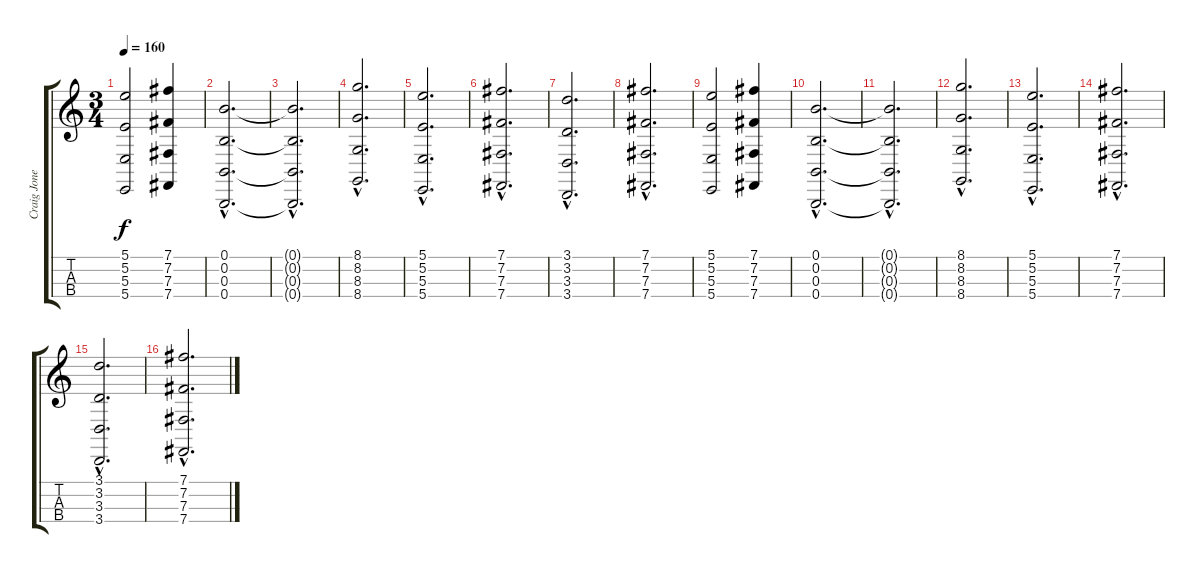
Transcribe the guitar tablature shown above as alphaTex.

\track ("Craig Jones Crystal" "Craig Jone") {instrument fx3crystal}
\staff {score tabs}
\tuning (B4 B3 B2 B1) {hide}
\ts (3 4)
\tempo 160
\clef g2
\ks c
(5.1 5.2 5.3 5.4).2{dy f} (7.1 7.2 7.3 7.4).4 |
(0.1{hac} 0.2{hac} 0.3{hac} 0.4{hac}).2{d} |
(0.1{hac t} 0.2{hac t} 0.3{hac t} 0.4{hac t}).2{d} |
(8.1{hac} 8.2{hac} 8.3{hac} 8.4{hac}).2{d} |
(5.1{hac} 5.2{hac} 5.3{hac} 5.4{hac}).2{d} |
(7.1{hac} 7.2{hac} 7.3{hac} 7.4{hac}).2{d} |
(3.1{hac} 3.2{hac} 3.3{hac} 3.4{hac}).2{d} |
(7.1{hac} 7.2{hac} 7.3{hac} 7.4{hac}).2{d} |
(5.1 5.2 5.3 5.4).2 (7.1 7.2 7.3 7.4).4 |
(0.1{hac} 0.2{hac} 0.3{hac} 0.4{hac}).2{d} |
(0.1{hac t} 0.2{hac t} 0.3{hac t} 0.4{hac t}).2{d} |
(8.1{hac} 8.2{hac} 8.3{hac} 8.4{hac}).2{d} |
(5.1{hac} 5.2{hac} 5.3{hac} 5.4{hac}).2{d} |
(7.1{hac} 7.2{hac} 7.3{hac} 7.4{hac}).2{d} |
(3.1{hac} 3.2{hac} 3.3{hac} 3.4{hac}).2{d} |
(7.1{hac} 7.2{hac} 7.3{hac} 7.4{hac}).2{d}
